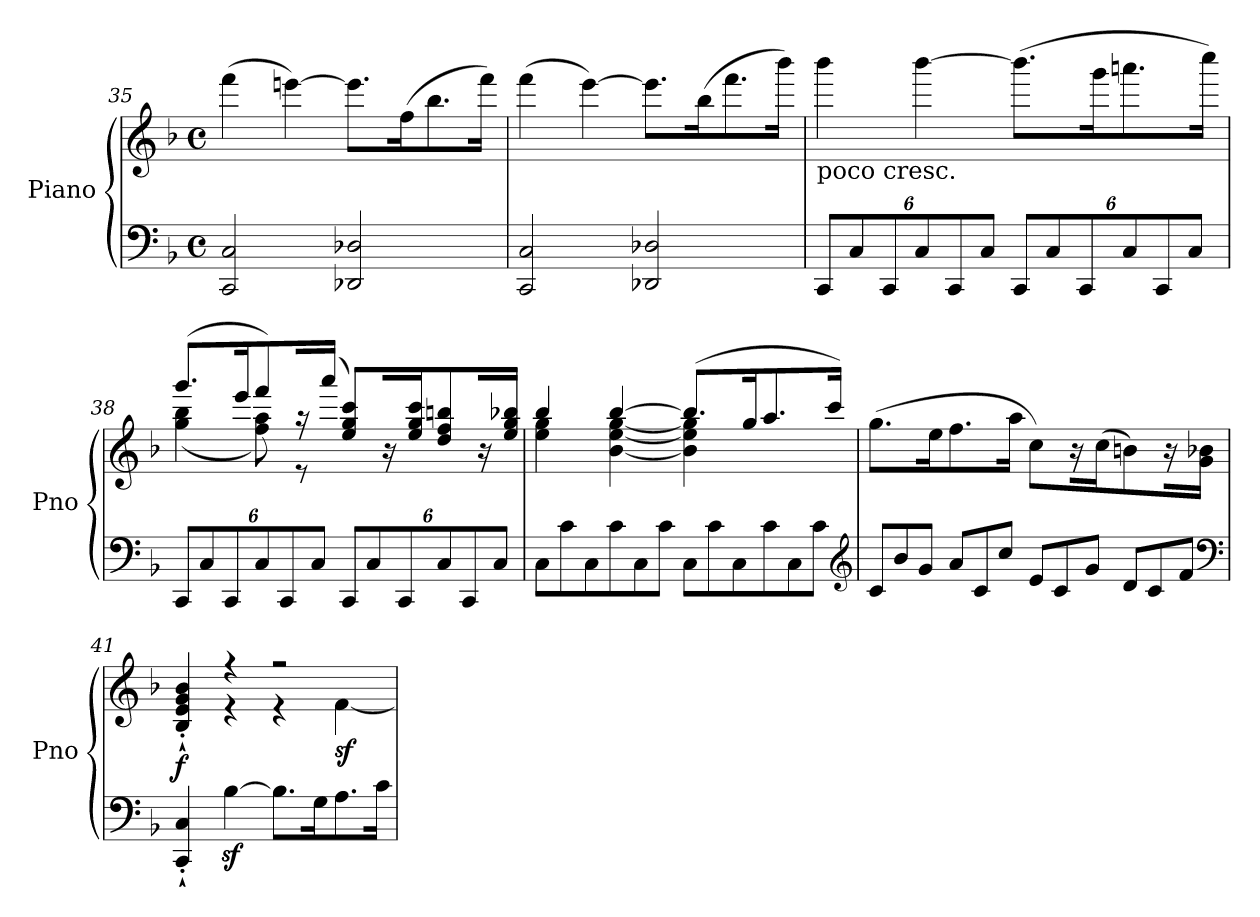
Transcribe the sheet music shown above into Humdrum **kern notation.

**kern	**kern	**dynam
*part1	*part1	*part1
*staff2	*staff1	*staff1/2
*I"Piano	*	*
*I'Pno	*	*
*clefF4	*clefG2	*
*k[b-]	*k[b-]	*
*F:	*F:	*
*M4/4	*M4/4	*
*met(c)	*met(c)	*
=35	=35	=35
2CC/ 2C/	(4fff\	.
.	[4eeen\)	.
2DD-X/ 2D-X/	8.eee\L]	.
.	(16ff\K	.
.	8.bb-\	.
.	16fff\Jk)	.
=36	=36	=36
2CC/ 2C/	(4fff\	.
.	[4eee\)	.
2DD-X/ 2D-X/	8.eee\L]	.
.	(16bb-\K	.
.	8.fff\	.
.	16bbb-\Jk)	.
=37	=37	=37
*Xbrackettup	*	*
!	!LO:TX:b:t=poco cresc.	!
12CC/L	4bbb-\	.
12C/	.	.
12CC/	.	.
12C/	[4bbb-\	.
12CC/	.	.
12C/J	.	.
12CC/L	(8.bbb-\L]	.
12C/	.	.
12CC/	.	.
.	16ggg\K	.
12C/	8.aaan\	.
12CC/	.	.
12C/J	.	.
.	16cccc\Jk)	.
!!LO:LB:g=z
=38	=38	=38
*	*^	*
*	*	*^	*
12CC/L	4ryy	(4gg\ 4bb-\	(8.ggg/L	.
12C/	.	.	.	.
12CC/	.	.	.	.
.	.	.	16eee/K	.
12C/	8ryy	8ff\ 8aa\)	8fff/)	.
12CC/	.	.	.	.
.	16raa	8re	16ryy	.
12C/J	.	.	.	.
.	16ryy	.	(16aaa/Jk	.
12CC/L	8ryy	2ryy	8ee/ 8gg/ 8ccc/L)	.
12C/	.	.	.	.
.	16r	.	16ryy	.
12CC/	.	.	.	.
.	16ryy	.	16ee/ 16gg/ 16ccc/K	.
12C/	8ryy	.	8dd/ 8ff/ 8bbn/	.
12CC/	.	.	.	.
.	16r	.	16ryy	.
12C/J	.	.	.	.
.	16ryy	.	16ee/ 16gg/ 16bb-X/Jk	.
*	*v	*v	*v	*
=39	=39	=39
*Xtuplet	*	*
*	*^	*
12C\L	4bb-/	4ee\ 4gg\	.
12c\	.	.	.
12C\	.	.	.
12c\	[4bb-/	[4b-\ [4ee\ [4gg\	.
12C\	.	.	.
12c\J	.	.	.
12C\L	(8.bb-/L]	4b-\] 4ee\] 4gg\]	.
12c\	.	.	.
12C\	.	.	.
.	16gg/K	.	.
12c\	8.aa/	4ryy	.
12C\	.	.	.
12c\J	.	.	.
.	16ccc/Jk)	.	.
*clefG2	*	*	*
=40	=40	=40	=40
12c/L	(8.gg\L	2ryy	.
12b-/	.	.	.
12g/J	.	.	.
.	16ee\K	.	.
12a/L	8.ff\	.	.
12c/	.	.	.
12cc/J	.	.	.
.	16aa\Jk	.	.
12e/L	8ryy	8cc\L)	.
12c/	.	.	.
.	16r	16ryy	.
12g/J	.	.	.
.	16ryy	(16cc\K	.
12d/L	8ryy	8bn\)	.
12c/	.	.	.
.	16r	16ryy	.
12f/J	.	.	.
.	16ryy	16g\ 16b-X\Jk	.
*clefF4	*	*	*
=41	=41	=41	=41
!	!	!	!LO:DY:a=2
4CC/`' 4C/`'	4B-/'` 4e/'` 4g/'` 4b-/'`	4ryy	f
[4B-z<\	4rff	4re	.
8.B-\L]	2rff	4re	.
16G\K	.	.	.
!	!	!	!LO:DY:b
8.A\	.	[4f\	sf
16c\Jk	.	.	.
*	*v	*v	*
=	=	=
*-	*-	*-
